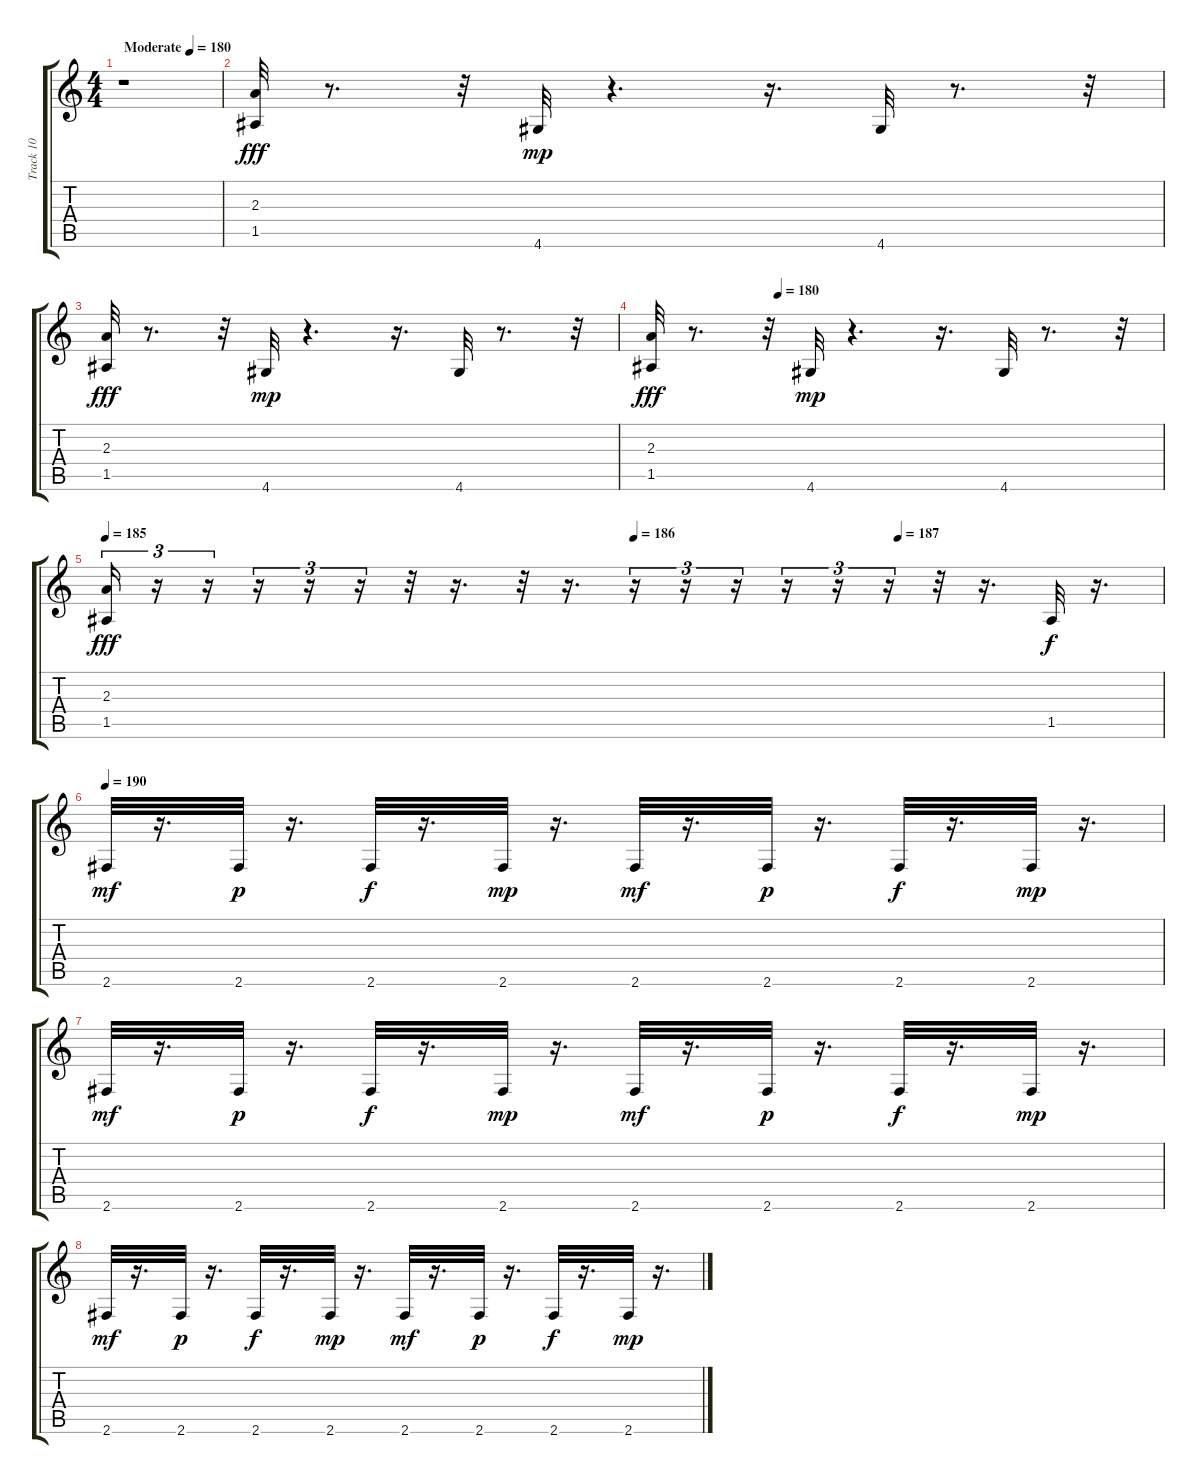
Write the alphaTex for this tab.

\track ("Track 10" "Track 10") {instrument acousticguitarsteel}
\staff {score tabs}
\tuning (E4 B3 G3 D3 A2 E2) {hide}
\ts (4 4)
\tempo (180 "Moderate")
\clef g2
\ks c
r.1{dy fff instrument acousticguitarsteel} |
(2.3 1.5).32 r.8{d} r.32 4.6.32{dy mp} r.4{d} r.16{d} 4.6.32 r.8{d} r.32 |
(2.3 1.5).32{dy fff} r.8{d} r.32 4.6.32{dy mp} r.4{d} r.16{d} 4.6.32 r.8{d} r.32 |
\tempo (180 0.25)
(2.3 1.5).32{dy fff} r.8{d} r.32 4.6.32{dy mp} r.4{d} r.16{d} 4.6.32 r.8{d} r.32 |
\tempo 185
\tempo (186 0.5)
\tempo (187 0.75)
(2.3 1.5).16{tu (3 2) dy fff} r.16{tu (3 2)} r.16{tu (3 2)} r.16{tu (3 2)} r.16{tu (3 2)} r.16{tu (3 2)} r.32 r.16{d} r.32 r.16{d} r.16{tu (3 2)} r.16{tu (3 2)} r.16{tu (3 2)} r.16{tu (3 2)} r.16{tu (3 2)} r.16{tu (3 2)} r.32 r.16{d} 1.5.32{dy f} r.16{d} |
\tempo 190
2.6.32{dy mf} r.16{d} 2.6.32{dy p} r.16{d} 2.6.32{dy f} r.16{d} 2.6.32{dy mp} r.16{d} 2.6.32{dy mf} r.16{d} 2.6.32{dy p} r.16{d} 2.6.32{dy f} r.16{d} 2.6.32{dy mp} r.16{d} |
2.6.32{dy mf} r.16{d} 2.6.32{dy p} r.16{d} 2.6.32{dy f} r.16{d} 2.6.32{dy mp} r.16{d} 2.6.32{dy mf} r.16{d} 2.6.32{dy p} r.16{d} 2.6.32{dy f} r.16{d} 2.6.32{dy mp} r.16{d} |
2.6.32{dy mf} r.16{d} 2.6.32{dy p} r.16{d} 2.6.32{dy f} r.16{d} 2.6.32{dy mp} r.16{d} 2.6.32{dy mf} r.16{d} 2.6.32{dy p} r.16{d} 2.6.32{dy f} r.16{d} 2.6.32{dy mp} r.16{d}
